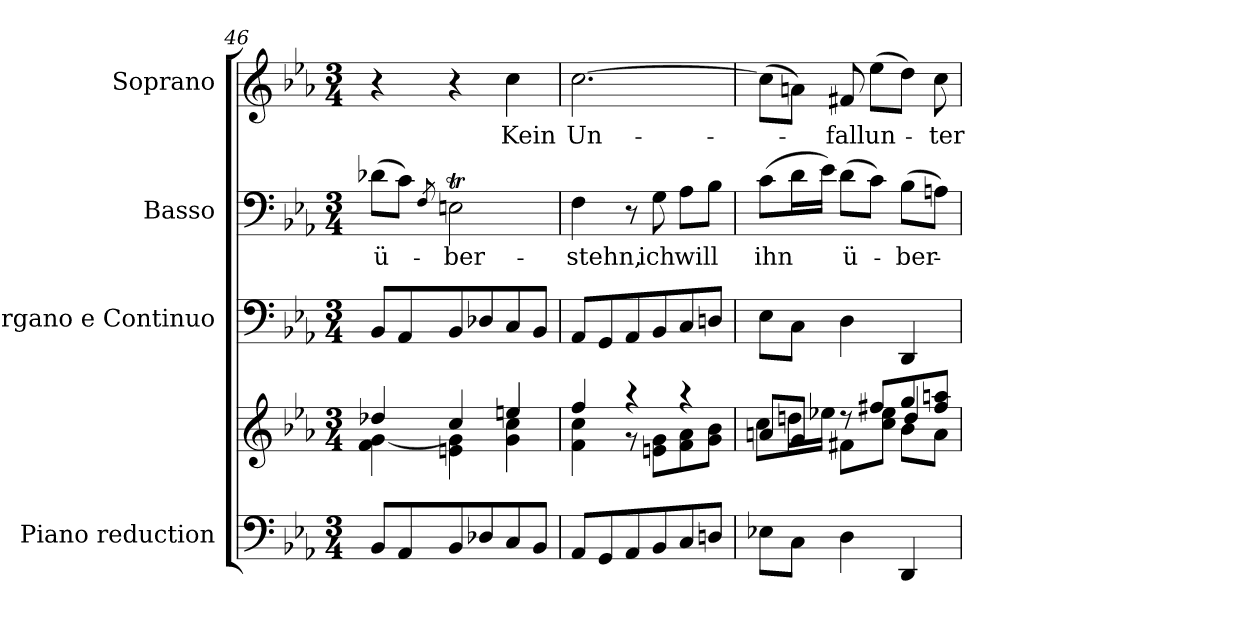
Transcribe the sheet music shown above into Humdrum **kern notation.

**kern	**kern	**kern	**kern	**text	**kern	**text
*part4	*part4	*part3	*part2	*part2	*part1	*part1
*staff5	*staff4	*staff3	*staff2	*staff2	*staff1	*staff1
*I"Piano reduction	*	*I"Organo e Continuo	*I"Basso	*	*I"Soprano	*
*I'Pno	*	*	*	*	*	*
!!LO:LB:g=z
*clefF4	*clefG2	*clefF4	*clefF4	*	*clefG2	*
*k[b-e-a-]	*k[b-e-a-]	*k[b-e-a-]	*k[b-e-a-]	*	*k[b-e-a-]	*
*M3/4	*M3/4	*M3/4	*M3/4	*	*M3/4	*
=46	=46	=46	=46	=46	=46	=46
*	*^	*	*	*	*	*
!	!	!	!	!	!LO:LY:b	!	!
8BB-/L	4dd-X/	4f\ [4g\	8BB-/L	(>8d-X\L	ü-	4r	.
8AA-/	.	.	8AA-/	8c\J)	.	.	.
.	.	.	.	8qF/	.	.	.
!	!	!	!	!	!LO:LY:b	!	!
8BB-/	4cc/	4en\ 4g\]	8BB-/	2Ent\	-ber-	4r	.
8D-X/	.	.	8D-X/	.	.	.	.
!	!	!	!	!	!	!	!LO:LY:b
8C/	4een/	4g\ 4cc\	8C/	.	.	4cc\	Kein
8BB-/J	.	.	8BB-/J	.	.	.	.
=47	=47	=47	=47	=47	=47	=47	=47
!	!	!	!	!	!LO:LY:b	!	!LO:LY:b
8AA-/L	4ff/	4f\ 4cc\	8AA-/L	4F\	-stehn,	[2.cc\	Un-
8GG/	.	.	8GG/	.	.	.	.
8AA-/	4r	8r	8AA-/	8r	.	.	.
!	!	!	!	!	!LO:LY:b	!	!
8BB-/	.	8en\ 8g\L	8BB-/	8G\	ich	.	.
!	!	!	!	!	!LO:LY:b	!	!
8C/	4r	8f\ 8a-\	8C/	8A-\L	will	.	.
8Dn/J	.	8g\ 8b-\J	8Dn/J	8B-\J	.	.	.
=48	=48	=48	=48	=48	=48	=48	=48
*	*	*^	*	*	*	*	*
!	!	!	!	!	!	!LO:LY:b	!	!
8E-X\L	8an/L	8cc\L	2ryy	8E-\L	(>8c\L	ihn	(>8cc\L]	.
8C\J	8g/J	16ddn\L	.	8C\J	16d\L	.	8an\J)	.
.	.	16ee-X\JJ	.	.	16e-\JJ)	.	.	.
!	!	!	!	!	!	!LO:LY:b	!	!LO:LY:b
4D\	8r	8f#X\L	.	4D\	(>8d\L	ü-	8f#X/	-fall
!	!	!	!	!	!	!	!	!LO:LY:b
.	8ff#X/L	8cc\ 8ee-\J	.	.	8c\J)	.	(>8ee-\L	un-
!	!	!	!	!	!	!LO:LY:b	!	!
4DD/	8gg/	8b-\L	4dd/	4DD/	(>8B-\L	-ber-	8dd\J)	.
!	!	!	!	!	!	!	!	!LO:LY:b
.	8ff#/ 8aan/J	8a\J	.	.	8An\J)	.	8cc\	-ter
*	*v	*v	*v	*	*	*	*	*
=	=	=	=	=	=	=
*-	*-	*-	*-	*-	*-	*-
